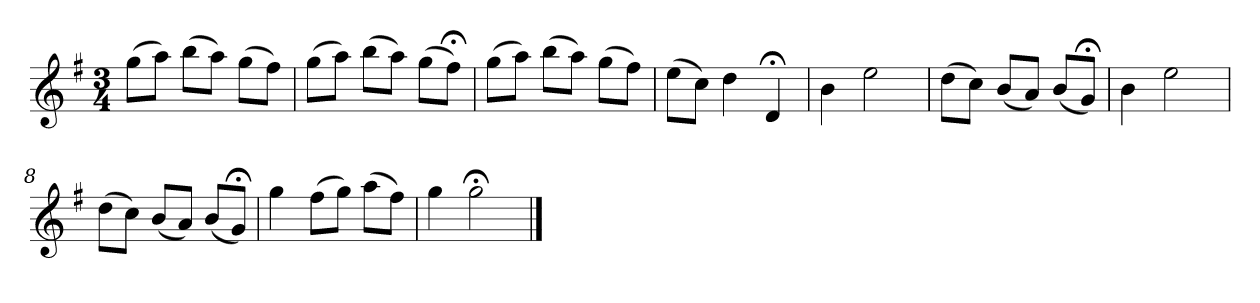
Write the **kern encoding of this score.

**kern
*part1
*staff1
*k[f#]
*G:
*M3/4
*MM120
=1
(8ggL
8aaJ)
(8bbL
8aaJ)
(8ggL
8ff#J)
=2
(8ggL
8aaJ)
(8bbL
8aaJ)
(8ggL
8ff#;<J)
=3
(8ggL
8aaJ)
(8bbL
8aaJ)
(8ggL
8ff#J)
=4
(8eeL
8ccJ)
4dd
4d;<
=5
4b
2ee
=6
(8ddL
8ccJ)
(8bL
8aJ)
(8bL
8g;<J)
=7
4b
2ee
=8
(8ddL
8ccJ)
(8bL
8aJ)
(8bL
8g;<J)
=9
4gg
(8ff#L
8ggJ)
(8aaL
8ff#J)
=10
4gg
2gg;<
==
*-
